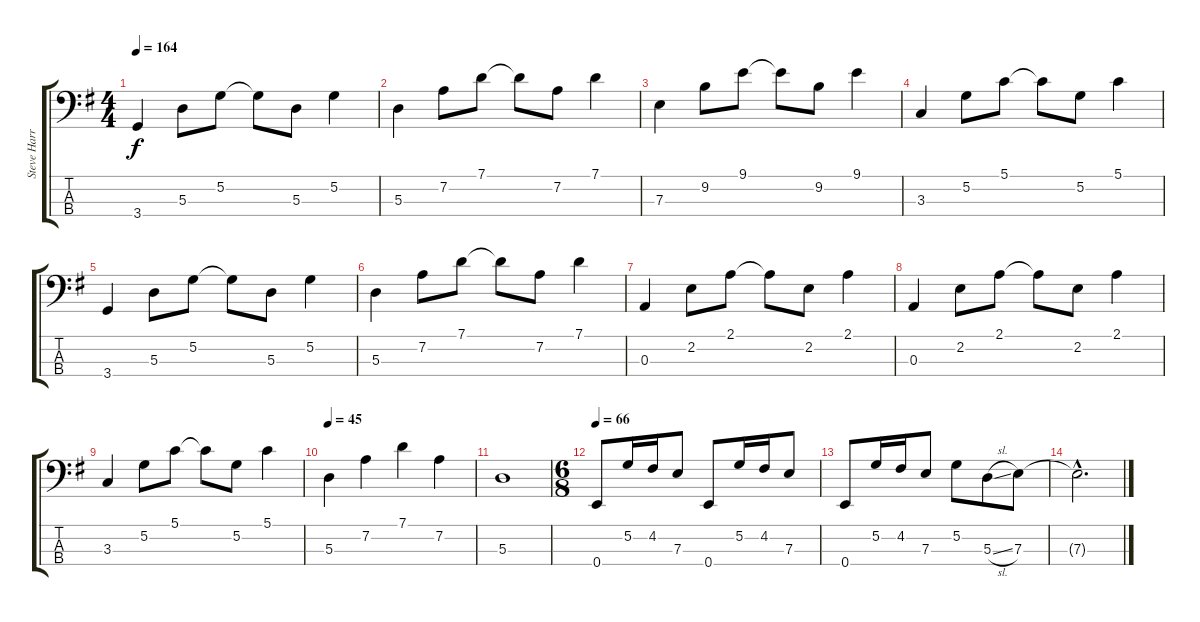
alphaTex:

\track ("Steve Harris" "Steve Harr") {instrument electricbassfinger}
\staff {score tabs}
\tuning (G2 D2 A1 E1) {hide}
\ts (4 4)
\tempo 164
\clef f4
\ks eminor
3.4.4{dy f} 5.3.8 5.2.8 5.2{t}.8 5.3.8 5.2.4 |
5.3.4 7.2.8 7.1.8 7.1{t}.8 7.2.8 7.1.4 |
7.3.4 9.2.8 9.1.8 9.1{t}.8 9.2.8 9.1.4 |
3.3.4 5.2.8 5.1.8 5.1{t}.8 5.2.8 5.1.4 |
3.4.4 5.3.8 5.2.8 5.2{t}.8 5.3.8 5.2.4 |
5.3.4 7.2.8 7.1.8 7.1{t}.8 7.2.8 7.1.4 |
0.3.4 2.2.8 2.1.8 2.1{t}.8 2.2.8 2.1.4 |
0.3.4 2.2.8 2.1.8 2.1{t}.8 2.2.8 2.1.4 |
3.3.4 5.2.8 5.1.8 5.1{t}.8 5.2.8 5.1.4 |
\tempo 45
5.3.4 7.2.4 7.1.4 7.2.4 |
5.3.1 |
\ts (6 8)
\tempo 66
0.4.8 5.2.16 4.2.16 7.3.8 0.4.8 5.2.16 4.2.16 7.3.8 |
0.4.8 5.2.16 4.2.16 7.3.8 5.2.8 5.3{sl}.8 7.3.8 |
7.3{hac t}.2{d}
